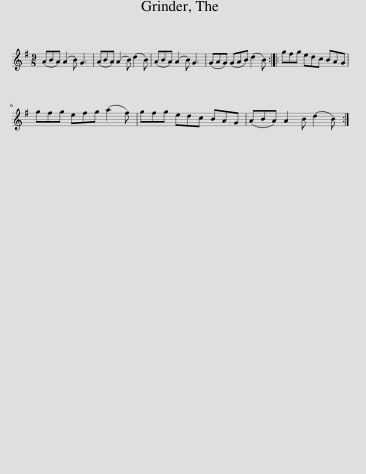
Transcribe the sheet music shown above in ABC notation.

X:1
L:1/8
M:9/8
I:linebreak $
K:G
V:1 treble
V:1
 (ABA) (A2 B) G3 | (ABA) (A2 B) (d2 B) | (ABA) (A2 B) G3 | (GAG) (GAB) (d2 B) :: gfg edc BAG |$ %5
 gfg efg (a2 f) | gfg edc BAG | (ABA) A2 B (d2 B) :| %8
